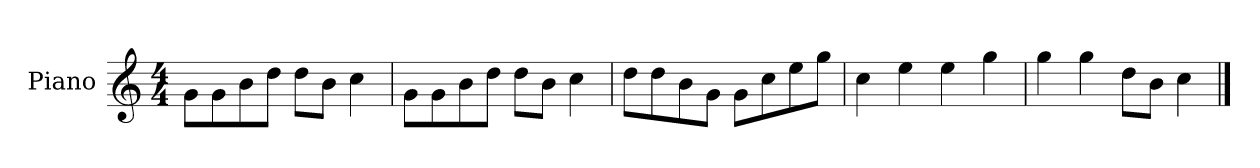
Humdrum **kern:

**kern
*part1
*staff1
*I"Piano
*I'P-no
*clefG2
*k[]
*M4/4
*MM90
=1
8g\L
8g\
8b\
8dd\J
8dd\L
8b\J
4cc\
=2
8g\L
8g\
8b\
8dd\J
8dd\L
8b\J
4cc\
=3
8dd\L
8dd\
8b\
8g\J
8g\L
8cc\
8ee\
8gg\J
=4
4cc\
4ee\
4ee\
4gg\
=5
4gg\
4gg\
8dd\L
8b\J
4cc\
==
*-
